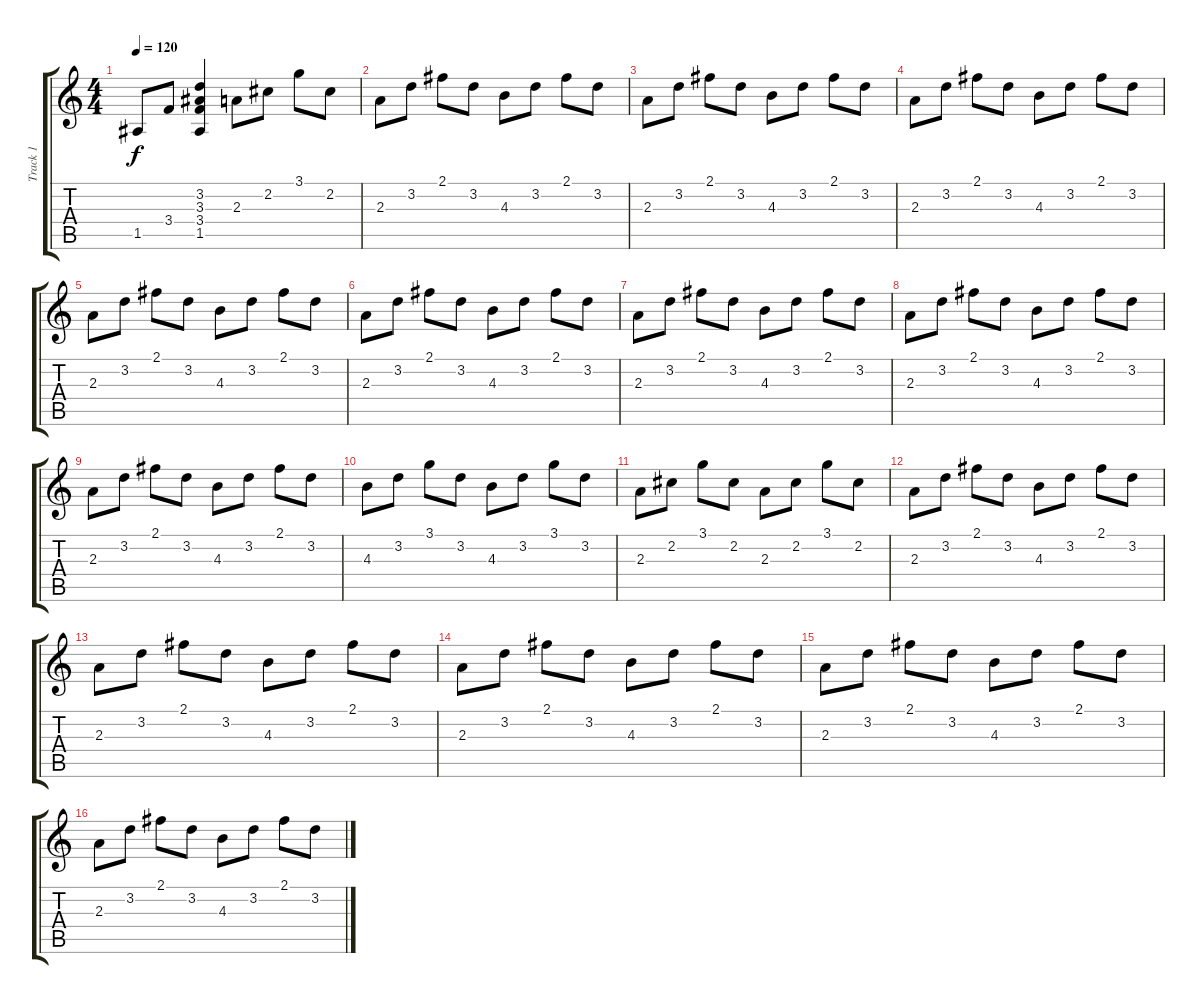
\track ("Track 1" "Track 1") {instrument electricguitarjazz}
\staff {score tabs}
\tuning (E4 B3 G3 D3 A2 E2) {hide}
\ts (4 4)
\tempo 120
\clef g2
\ks c
1.5.8{dy f} 3.4.8 (3.2 3.3 3.4 1.5).4 2.3.8 2.2.8 3.1.8 2.2.8 |
2.3.8 3.2.8 2.1.8 3.2.8 4.3.8 3.2.8 2.1.8 3.2.8 |
2.3.8 3.2.8 2.1.8 3.2.8 4.3.8 3.2.8 2.1.8 3.2.8 |
2.3.8 3.2.8 2.1.8 3.2.8 4.3.8 3.2.8 2.1.8 3.2.8 |
2.3.8 3.2.8 2.1.8 3.2.8 4.3.8 3.2.8 2.1.8 3.2.8 |
2.3.8 3.2.8 2.1.8 3.2.8 4.3.8 3.2.8 2.1.8 3.2.8 |
2.3.8 3.2.8 2.1.8 3.2.8 4.3.8 3.2.8 2.1.8 3.2.8 |
2.3.8 3.2.8 2.1.8 3.2.8 4.3.8 3.2.8 2.1.8 3.2.8 |
2.3.8 3.2.8 2.1.8 3.2.8 4.3.8 3.2.8 2.1.8 3.2.8 |
4.3.8 3.2.8 3.1.8 3.2.8 4.3.8 3.2.8 3.1.8 3.2.8 |
2.3.8 2.2.8 3.1.8 2.2.8 2.3.8 2.2.8 3.1.8 2.2.8 |
2.3.8 3.2.8 2.1.8 3.2.8 4.3.8 3.2.8 2.1.8 3.2.8 |
2.3.8 3.2.8 2.1.8 3.2.8 4.3.8 3.2.8 2.1.8 3.2.8 |
2.3.8 3.2.8 2.1.8 3.2.8 4.3.8 3.2.8 2.1.8 3.2.8 |
2.3.8 3.2.8 2.1.8 3.2.8 4.3.8 3.2.8 2.1.8 3.2.8 |
2.3.8 3.2.8 2.1.8 3.2.8 4.3.8 3.2.8 2.1.8 3.2.8
